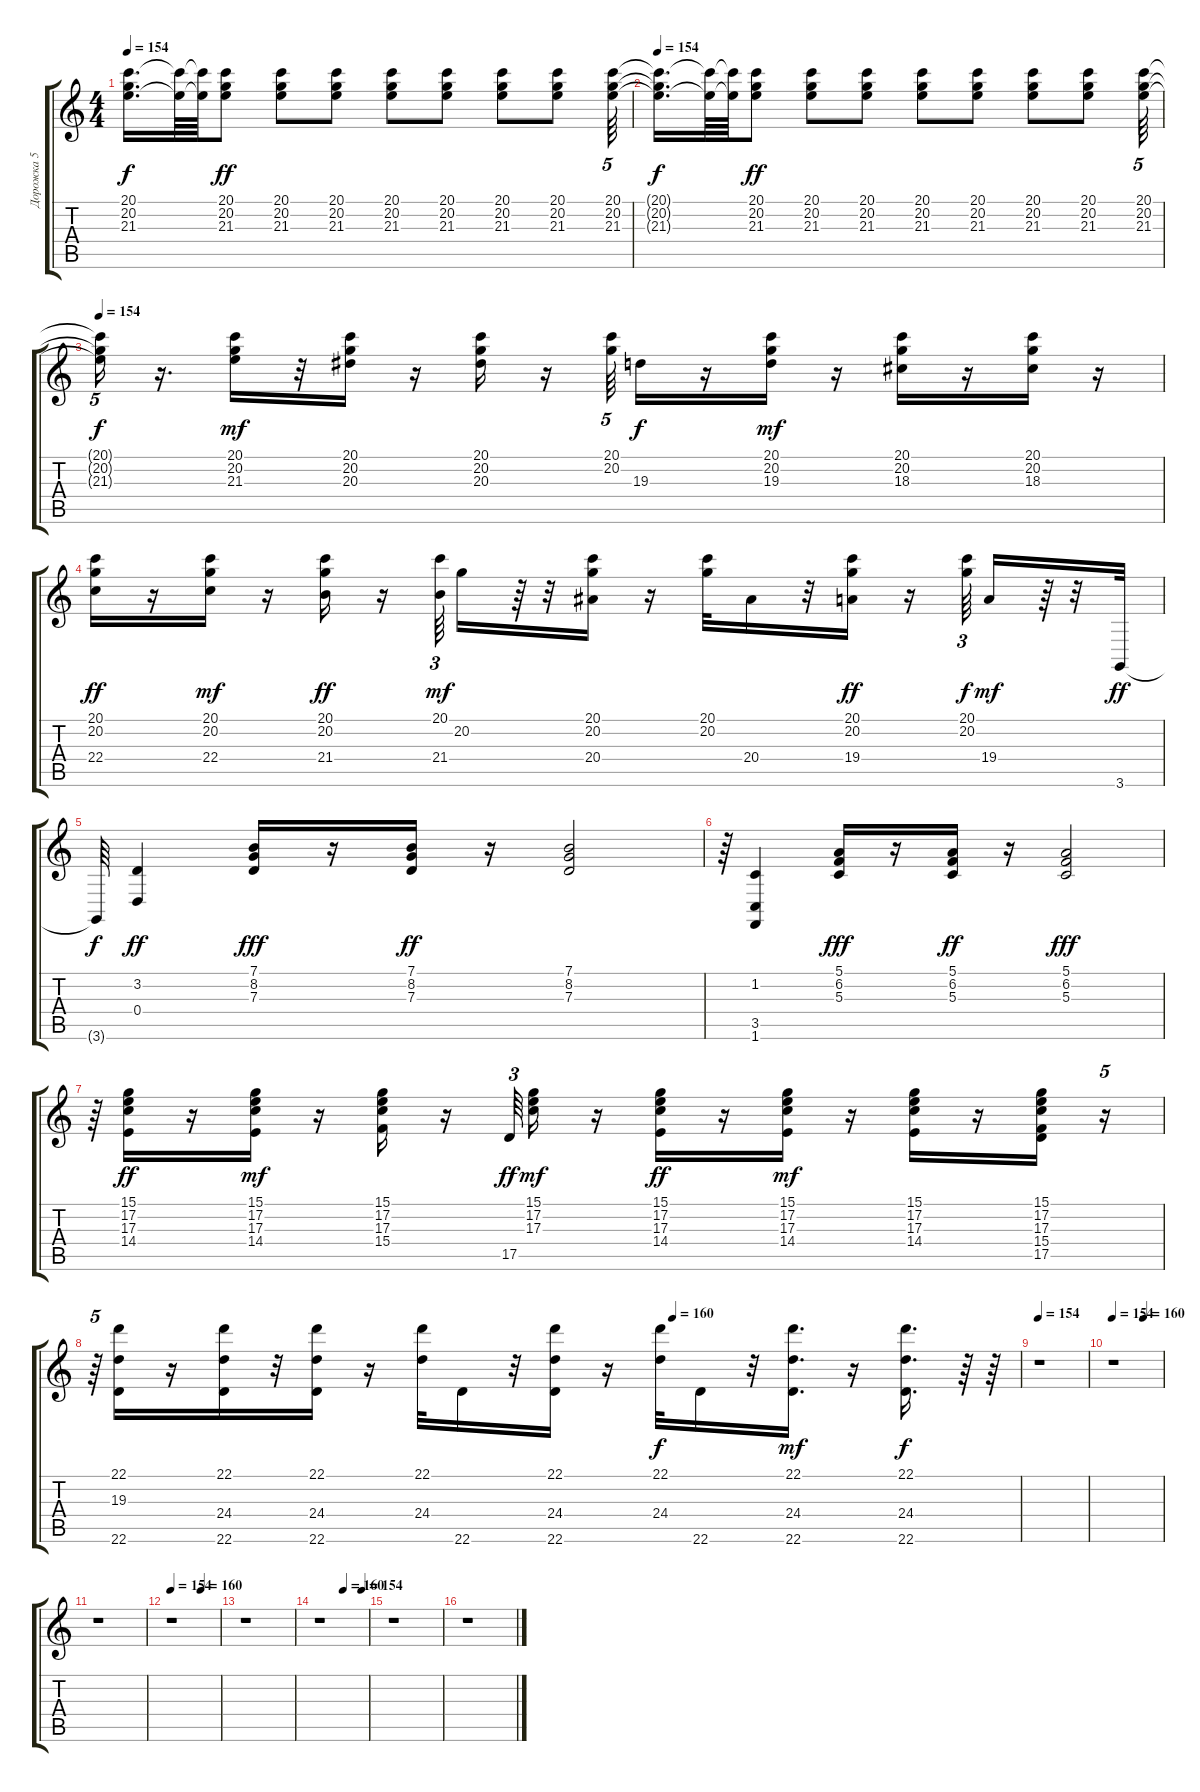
\track ("Дорожка 5" "Дорожка 5") {instrument acousticgrandpiano}
\staff {score tabs}
\tuning (E4 B3 G3 D3 A2 E2) {hide}
\ts (4 4)
\tempo 154
\clef g2
\ks c
(20.1{t} 20.2{t} 21.3{t}).16{d dy f} (20.1{t} 21.3{t}).64 (20.1{t} 21.3{t}).64 (20.1 20.2 21.3).8{dy ff} (20.1 20.2 21.3).8 (20.1 20.2 21.3).8 (20.1 20.2 21.3).8 (20.1 20.2 21.3).8 (20.1 20.2 21.3).8 (20.1 20.2 21.3).8 (20.1 20.2 21.3).64{tu (5 4)} |
\tempo 154
(20.1{t} 20.2{t} 21.3{t}).16{d dy f} (20.1{t} 21.3{t}).64 (20.1{t} 21.3{t}).64 (20.1 20.2 21.3).8{dy ff} (20.1 20.2 21.3).8 (20.1 20.2 21.3).8 (20.1 20.2 21.3).8 (20.1 20.2 21.3).8 (20.1 20.2 21.3).8 (20.1 20.2 21.3).8 (20.1 20.2 21.3).64{tu (5 4)} |
\tempo 154
(20.1{t} 20.2{t} 21.3{t}).16{tu (5 4) dy f} r.16{d} (20.1 20.2 21.3).16{dy mf} r.32 (20.1 20.2 20.3).16 r.16 (20.1 20.2 20.3).16 r.16 (20.1 20.2).64{tu (5 4)} 19.3.16{dy f} r.16 (20.1 20.2 19.3).16{dy mf} r.16 (20.1 20.2 18.3).16 r.16 (20.1 20.2 18.3).16 r.16 |
(20.1 20.2 22.4).16{dy ff} r.16 (20.1 20.2 22.4).16{dy mf} r.16 (20.1 20.2 21.4).16{dy ff} r.16 (20.1 21.4).64{tu (3 2) dy mf} 20.2.16 r.64 r.32 (20.1 20.2 20.4).16 r.16 (20.1 20.2).32 20.4.16 r.32 (20.1 20.2 19.4).16{dy ff} r.16 (20.1 20.2).64{tu (3 2) dy f} 19.4.16{dy mf} r.64 r.32 3.6.32{dy ff} |
3.6{t}.64{dy f} (3.2 0.4).4{dy ff} (7.1 8.2 7.3).16{dy fff} r.16 (7.1 8.2 7.3).16{dy ff} r.16 (7.1 8.2 7.3).2 |
r.64 (1.2 3.5 1.6).4 (5.1 6.2 5.3).16{dy fff} r.16 (5.1 6.2 5.3).16{dy ff} r.16 (5.1 6.2 5.3).2{dy fff} |
r.64 (15.1 17.2 17.3 14.4).16{dy ff} r.16 (15.1 17.2 17.3 14.4).16{dy mf} r.16 (15.1 17.2 17.3 15.4).16 r.16 17.5.64{tu (3 2) dy ff} (15.1 17.2 17.3).16{dy mf} r.16 (15.1 17.2 17.3 14.4).16{dy ff} r.16 (15.1 17.2 17.3 14.4).16{dy mf} r.16 (15.1 17.2 17.3 14.4).16 r.16 (15.1 17.2 17.3 15.4 17.5).16 r.16{tu (5 4)} |
\tempo (160 0.625)
r.64{tu (5 4)} (22.1 19.3 22.6).16 r.16 (22.1 24.4 22.6).16 r.32 (22.1 24.4 22.6).16 r.16 (22.1 24.4).32 22.6.16 r.32 (22.1 24.4 22.6).16 r.16 (22.1 24.4).32{dy f} 22.6.16 r.32 (22.1 24.4 22.6).16{d dy mf} r.16 (22.1 24.4 22.6).16{d dy f} r.64 r.64 |
\tempo 154
r.1 |
\tempo 154
\tempo (160 0.625)
r.1 |
r.1 |
\tempo 154
\tempo (160 0.625)
r.1 |
r.1 |
\tempo (160 0.5)
\tempo (154 0.875)
r.1 |
r.1 |
r.1
